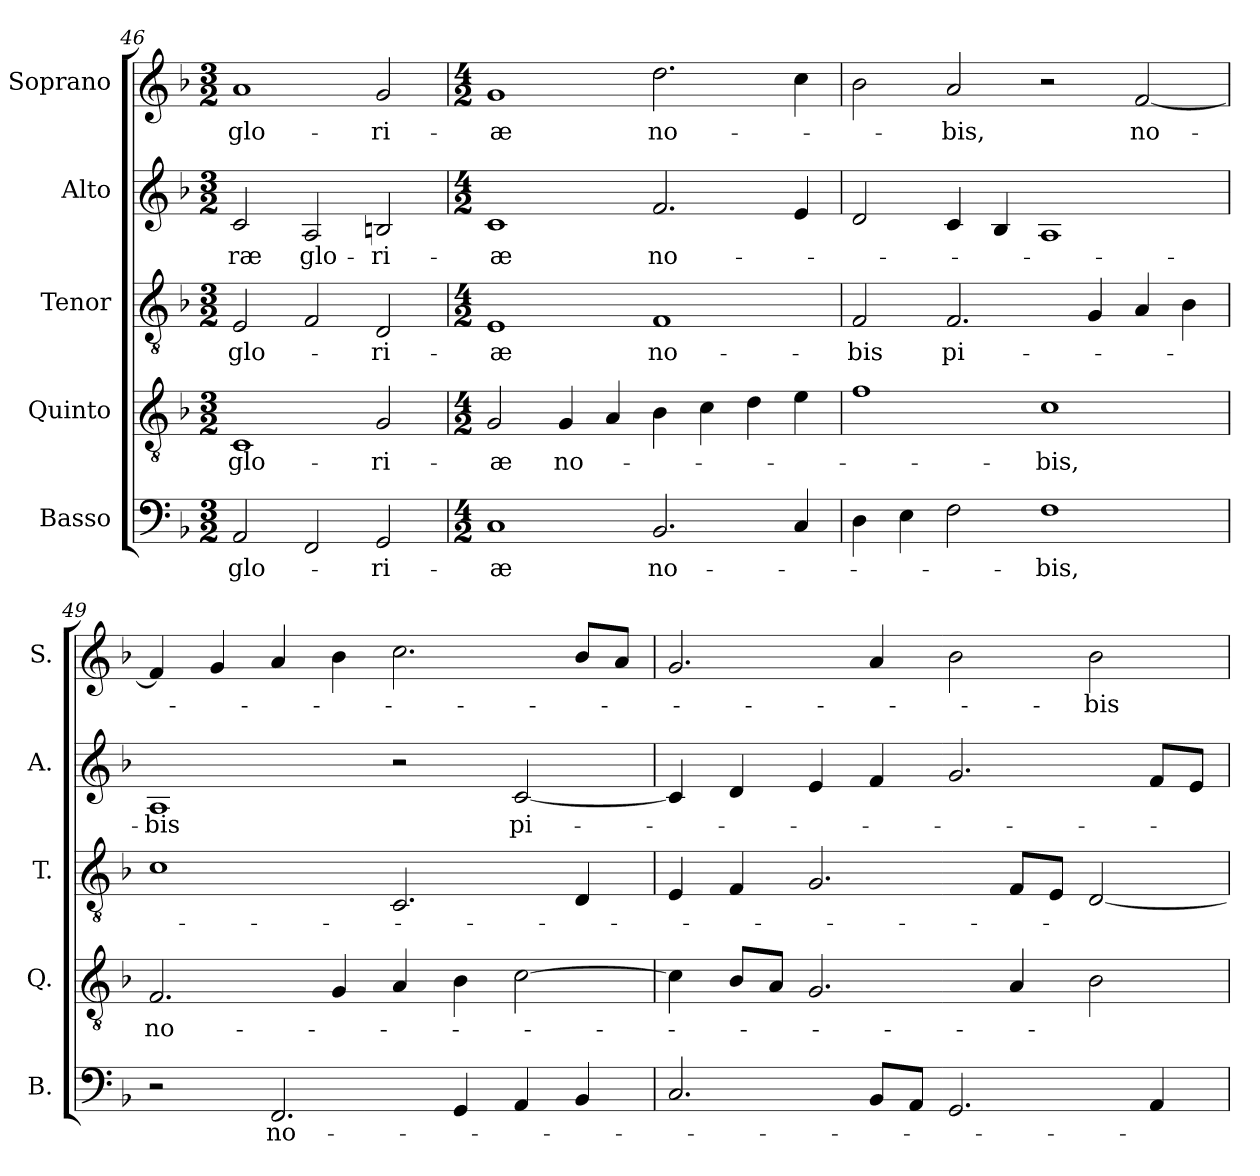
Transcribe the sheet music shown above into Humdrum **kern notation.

**kern	**text	**kern	**text	**kern	**text	**kern	**text	**kern	**text
*part5	*part5	*part4	*part4	*part3	*part3	*part2	*part2	*part1	*part1
*staff5	*staff5	*staff4	*staff4	*staff3	*staff3	*staff2	*staff2	*staff1	*staff1
*I"Basso	*	*I"Quinto	*	*I"Tenor	*	*I"Alto	*	*I"Soprano	*
*I'B.	*	*I'Q.	*	*I'T.	*	*I'A.	*	*I'S.	*
*clefF4	*	*clefGv2	*	*clefGv2	*	*clefG2	*	*clefG2	*
*	*	*ITrd7c12	*	*ITrd7c12	*	*	*	*	*
*k[b-]	*	*k[b-]	*	*k[b-]	*	*k[b-]	*	*k[b-]	*
*F:	*	*F:	*	*F:	*	*F:	*	*F:	*
*M3/2	*	*M3/2	*	*M3/2	*	*M3/2	*	*M3/2	*
=46	=46	=46	=46	=46	=46	=46	=46	=46	=46
!	!LO:LY:b:color=#000000	!	!	!	!	!	!	!	!
!	!	!	!LO:LY:b:color=#000000	!	!	!	!	!	!
!	!	!	!	!	!LO:LY:b:color=#000000	!	!	!	!
!	!	!	!	!	!	!	!LO:LY:b:color=#000000	!	!
!	!	!	!	!	!	!	!	!	!LO:LY:b:color=#000000
2AAi/	glo-	1CCi	glo-	2EEi/	glo-	2ci/	-ræ	1ai	glo-
!	!	!	!	!	!	!	!LO:LY:b:color=#000000	!	!
2FFi/	.	.	.	2FFi/	.	2Ai/	glo-	.	.
!	!LO:LY:b:color=#000000	!	!	!	!	!	!	!	!
!	!	!	!LO:LY:b:color=#000000	!	!	!	!	!	!
!	!	!	!	!	!LO:LY:b:color=#000000	!	!	!	!
!	!	!	!	!	!	!	!LO:LY:b:color=#000000	!	!
!	!	!	!	!	!	!	!	!	!LO:LY:b:color=#000000
2GGi/	-ri-	2GGi/	-ri-	2DDi/	-ri-	2Bni/	-ri-	2gi/	-ri-
!!LO:LB:g=z
=47	=47	=47	=47	=47	=47	=47	=47	=47	=47
*M4/2	*	*M4/2	*	*M4/2	*	*M4/2	*	*M4/2	*
!	!LO:LY:b:color=#000000	!	!	!	!	!	!	!	!
!	!	!	!LO:LY:b:color=#000000	!	!	!	!	!	!
!	!	!	!	!	!LO:LY:b:color=#000000	!	!	!	!
!	!	!	!	!	!	!	!LO:LY:b:color=#000000	!	!
!	!	!	!	!	!	!	!	!	!LO:LY:b:color=#000000
1Ci	-æ	2GGi/	-æ	1EEi	-æ	1ci	-æ	1gi	-æ
!	!	!	!LO:LY:b:color=#000000	!	!	!	!	!	!
.	.	4GGi/	no-	.	.	.	.	.	.
.	.	4AAi/	.	.	.	.	.	.	.
!	!LO:LY:b:color=#000000	!	!	!	!	!	!	!	!
!	!	!	!	!	!LO:LY:b:color=#000000	!	!	!	!
!	!	!	!	!	!	!	!LO:LY:b:color=#000000	!	!
!	!	!	!	!	!	!	!	!	!LO:LY:b:color=#000000
2.BB-i/	no-	4BB-i\	.	1FFi	no-	2.fi/	no-	2.ddi\	no-
.	.	4Ci\	.	.	.	.	.	.	.
.	.	4Di\	.	.	.	.	.	.	.
4Ci/	.	4Ei\	.	.	.	4ei/	.	4cci\	.
=48	=48	=48	=48	=48	=48	=48	=48	=48	=48
!	!	!	!	!	!LO:LY:b:color=#000000	!	!	!	!
4Di\	.	1Fi	.	2FFi/	-bis	2di/	.	2b-i\	.
4Ei\	.	.	.	.	.	.	.	.	.
!	!	!	!	!	!LO:LY:b:color=#000000	!	!	!	!
!	!	!	!	!	!	!	!	!	!LO:LY:b:color=#000000
2Fi\	.	.	.	2.FFi/	pi-	4ci/	.	2ai/	-bis,
.	.	.	.	.	.	4B-i/	.	.	.
!	!LO:LY:b:color=#000000	!	!	!	!	!	!	!	!
!	!	!	!LO:LY:b:color=#000000	!	!	!	!	!	!
1Fi	-bis,	1Ci	-bis,	.	.	1Ai	.	2r	.
.	.	.	.	4GGi/	.	.	.	.	.
!	!	!	!	!	!	!	!	!	!LO:LY:b:color=#000000
.	.	.	.	4AAi/	.	.	.	[2fi/	no-
.	.	.	.	4BB-i\	.	.	.	.	.
=49	=49	=49	=49	=49	=49	=49	=49	=49	=49
!	!	!	!LO:LY:b:color=#000000	!	!	!	!	!	!
!	!	!	!	!	!	!	!LO:LY:b:color=#000000	!	!
2r	.	2.FFi/	no-	1Ci	.	1Ai	-bis	4fi/]	.
.	.	.	.	.	.	.	.	4gi/	.
!	!LO:LY:b:color=#000000	!	!	!	!	!	!	!	!
2.FFi/	no-	.	.	.	.	.	.	4ai/	.
.	.	4GGi/	.	.	.	.	.	4b-i\	.
.	.	4AAi/	.	2.CCi/	.	2r	.	2.cci\	.
4GGi/	.	4BB-i\	.	.	.	.	.	.	.
!	!	!	!	!	!	!	!LO:LY:b:color=#000000	!	!
4AAi/	.	[2Ci\	.	.	.	[2ci/	pi-	.	.
4BB-i/	.	.	.	4DDi/	.	.	.	8b-i/L	.
.	.	.	.	.	.	.	.	8ai/J	.
=50	=50	=50	=50	=50	=50	=50	=50	=50	=50
2.Ci/	.	4Ci\]	.	4EEi/	.	4ci/]	.	2.gi/	.
.	.	8BB-i/L	.	4FFi/	.	4di/	.	.	.
.	.	8AAi/J	.	.	.	.	.	.	.
.	.	2.GGi/	.	2.GGi/	.	4ei/	.	.	.
8BB-i/L	.	.	.	.	.	4fi/	.	4ai/	.
8AAi/J	.	.	.	.	.	.	.	.	.
2.GGi/	.	.	.	.	.	2.gi/	.	2b-i\	.
.	.	4AAi/	.	8FFi/L	.	.	.	.	.
.	.	.	.	8EEi/J	.	.	.	.	.
!	!	!	!	!	!	!	!	!	!LO:LY:b:color=#000000
.	.	2BB-i\	.	[2DDi/	.	.	.	2b-i\	-bis
4AAi/	.	.	.	.	.	8fi/L	.	.	.
.	.	.	.	.	.	8ei/J	.	.	.
=	=	=	=	=	=	=	=	=	=
*-	*-	*-	*-	*-	*-	*-	*-	*-	*-
